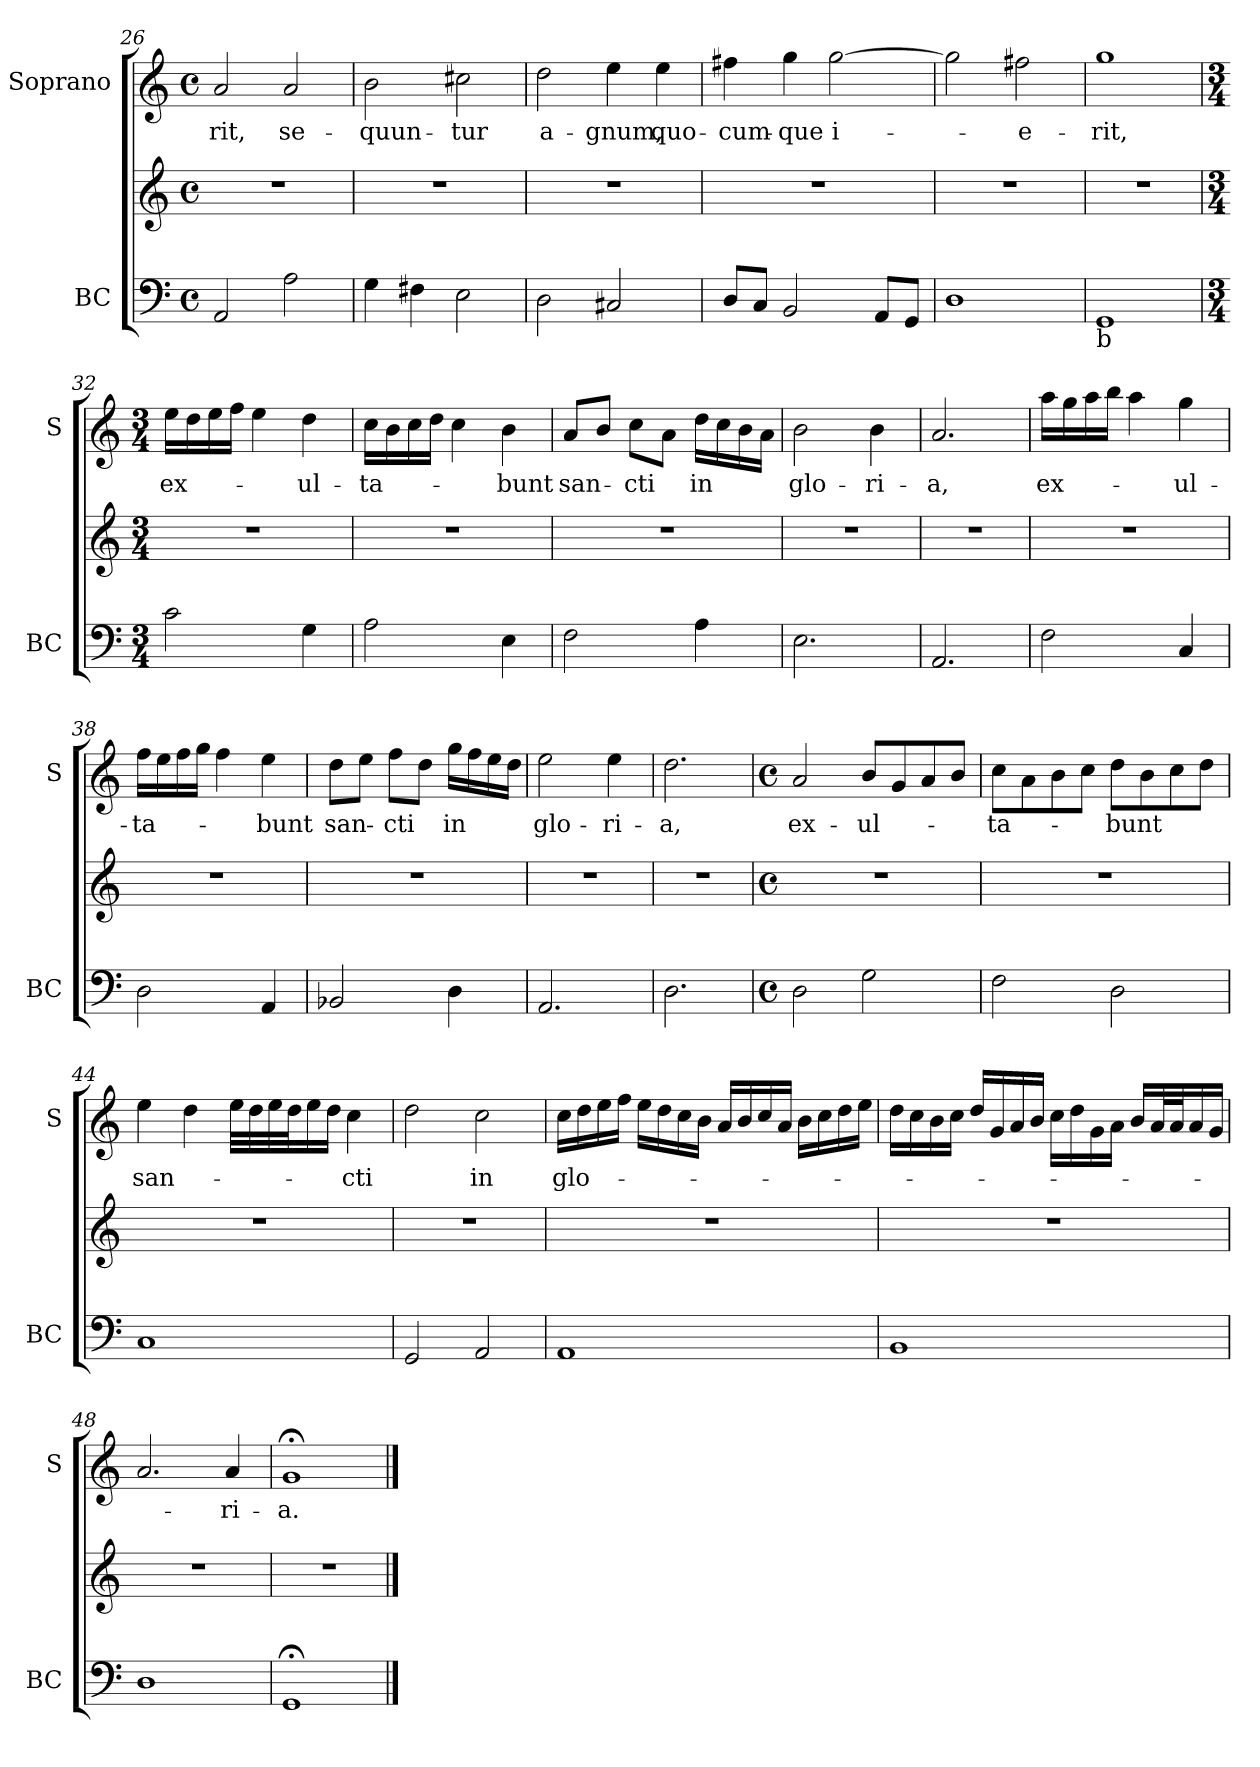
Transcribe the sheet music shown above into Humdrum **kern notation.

**kern	**kern	**kern	**text
*part2	*part2	*part1	*part1
*staff3	*staff2	*staff1	*staff1
*I"BC	*	*I"Soprano	*
*I'BC	*	*I'S	*
*clefF4	*clefG2	*clefG2	*
*k[]	*k[]	*k[]	*
*C:	*C:	*C:	*
*M4/4	*M4/4	*M4/4	*
*met(c)	*met(c)	*met(c)	*
=26	=26	=26	=26
!	!	!	!LO:LY:b
2AA/	1r	2a/	-rit,
!	!	!	!LO:LY:b
2A\	.	2a/	se-
=27	=27	=27	=27
!	!	!	!LO:LY:b
4G\	1r	2b\	-quun-
4F#X\	.	.	.
!	!	!	!LO:LY:b
2E\	.	2cc#X\	-tur
=28	=28	=28	=28
!	!	!	!LO:LY:b
2D\	1r	2dd\	a-
!	!	!	!LO:LY:b
2C#X/	.	4ee\	-gnum,
!	!	!	!LO:LY:b
.	.	4ee\	quo-
!!LO:LB:g=z
=29	=29	=29	=29
!	!	!	!LO:LY:b
8D/L	1r	4ff#X\	-cum-
8C/J	.	.	.
!	!	!	!LO:LY:b
2BB/	.	4gg\	-que
!	!	!	!LO:LY:b
.	.	[2gg\	i-
8AA/L	.	.	.
8GG/J	.	.	.
=30	=30	=30	=30
1D	1r	2gg\]	.
!	!	!	!LO:LY:b
.	.	2ff#X\	-e-
=31	=31	=31	=31
!LO:TX:b:t=b	!	!	!
!	!	!	!LO:LY:b
1GG	1r	1gg	-rit,
=32	=32	=32	=32
*M3/4	*M3/4	*M3/4	*
!	!	!	!LO:LY:b
2c\	2.r	16ee\LL	ex-
.	.	16dd\	.
.	.	16ee\	.
.	.	16ff\JJ	.
.	.	4ee\	.
!	!	!	!LO:LY:b
4G\	.	4dd\	-ul-
=33	=33	=33	=33
!	!	!	!LO:LY:b
2A\	2.r	16cc\LL	-ta-
.	.	16b\	.
.	.	16cc\	.
.	.	16dd\JJ	.
.	.	4cc\	.
!	!	!	!LO:LY:b
4E\	.	4b\	-bunt
=34	=34	=34	=34
!	!	!	!LO:LY:b
2F\	2.r	8a/L	san-
.	.	8b/J	.
!	!	!	!LO:LY:b
.	.	8cc\L	-cti
.	.	8a\J	.
!	!	!	!LO:LY:b
4A\	.	16dd\LL	in
.	.	16cc\	.
.	.	16b\	.
.	.	16a\JJ	.
!!LO:LB:g=z
=35	=35	=35	=35
!	!	!	!LO:LY:b
2.E\	2.r	2b\	glo-
!	!	!	!LO:LY:b
.	.	4b\	-ri-
=36	=36	=36	=36
!	!	!	!LO:LY:b
2.AA/	2.r	2.a/	-a,
=37	=37	=37	=37
!	!	!	!LO:LY:b
2F\	2.r	16aa\LL	ex-
.	.	16gg\	.
.	.	16aa\	.
.	.	16bb\JJ	.
.	.	4aa\	.
!	!	!	!LO:LY:b
4C/	.	4gg\	-ul-
=38	=38	=38	=38
!	!	!	!LO:LY:b
2D\	2.r	16ff\LL	-ta-
.	.	16ee\	.
.	.	16ff\	.
.	.	16gg\JJ	.
.	.	4ff\	.
!	!	!	!LO:LY:b
4AA/	.	4ee\	-bunt
=39	=39	=39	=39
!	!	!	!LO:LY:b
2BB-X/	2.r	8dd\L	san-
.	.	8ee\J	.
!	!	!	!LO:LY:b
.	.	8ff\L	-cti
.	.	8dd\J	.
!	!	!	!LO:LY:b
4D\	.	16gg\LL	in
.	.	16ff\	.
.	.	16ee\	.
.	.	16dd\JJ	.
=40	=40	=40	=40
!	!	!	!LO:LY:b
2.AA/	2.r	2ee\	glo-
!	!	!	!LO:LY:b
.	.	4ee\	-ri-
!!LO:PB:g=z
=41	=41	=41	=41
!	!	!	!LO:LY:b
2.D\	2.r	2.dd\	-a,
=42	=42	=42	=42
*M4/4	*M4/4	*M4/4	*
*met(c)	*met(c)	*met(c)	*
!	!	!	!LO:LY:b
2D\	1r	2a/	ex-
!	!	!	!LO:LY:b
2G\	.	8b/L	-ul-
.	.	8g/	.
.	.	8a/	.
.	.	8b/J	.
=43	=43	=43	=43
!	!	!	!LO:LY:b
2F\	1r	8cc\L	-ta-
.	.	8a\	.
.	.	8b\	.
.	.	8cc\J	.
!	!	!	!LO:LY:b
2D\	.	8dd\L	-bunt
.	.	8b\	.
.	.	8cc\	.
.	.	8dd\J	.
=44	=44	=44	=44
!	!	!	!LO:LY:b
1C	1r	4ee\	san-
.	.	4dd\	.
.	.	32ee\LLL	.
.	.	32dd\	.
.	.	32ee\	.
.	.	32dd\J	.
.	.	16ee\	.
.	.	16dd\JJ	.
!	!	!	!LO:LY:b
.	.	4cc\	-cti
=45	=45	=45	=45
2GG/	1r	2dd\	.
!	!	!	!LO:LY:b
2AA/	.	2cc\	in
!!LO:LB:g=z
=46	=46	=46	=46
!	!	!	!LO:LY:b
1AA	1r	16cc\LL	glo-
.	.	16dd\	.
.	.	16ee\	.
.	.	16ff\JJ	.
.	.	16ee\LL	.
.	.	16dd\	.
.	.	16cc\	.
.	.	16b\JJ	.
.	.	16a/LL	.
.	.	16b/	.
.	.	16cc/	.
.	.	16a/JJ	.
.	.	16b\LL	.
.	.	16cc\	.
.	.	16dd\	.
.	.	16ee\JJ	.
=47	=47	=47	=47
1BB	1r	16dd\LL	.
.	.	16cc\	.
.	.	16b\	.
.	.	16cc\JJ	.
.	.	16dd/LL	.
.	.	16g/	.
.	.	16a/	.
.	.	16b/JJ	.
.	.	16cc\LL	.
.	.	16dd\	.
.	.	16g\	.
.	.	16a\JJ	.
.	.	16b/LL	.
.	.	32a/L	.
.	.	32a/J	.
.	.	16a/	.
.	.	16g/JJ	.
=48	=48	=48	=48
1D	1r	2.a/	.
!	!	!	!LO:LY:b
.	.	4a/	-ri-
=49	=49	=49	=49
!	!	!	!LO:LY:b
1GG;<	1r	1g;<	-a.
==	==	==	==
*-	*-	*-	*-
